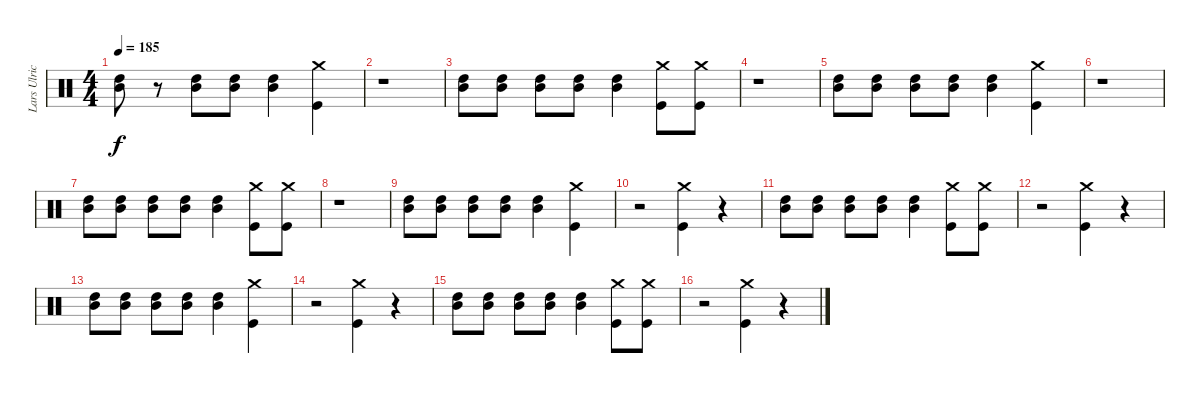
\track ("Lars Ulrich (Drums)" "Lars Ulric") {instrument percussion}
\staff {score}
\articulation defaults
\ts (4 4)
\tempo 185
\clef neutral
\ks c
("High Tom (hit)" "Mid Tom (hit)").8{dy f} r.8 ("High Tom (hit)" "Mid Tom (hit)").8 ("High Tom (hit)" "Mid Tom (hit)").8 ("High Tom (hit)" "Mid Tom (hit)").4 ("Crash medium (hit)" "Kick (hit)").4 |
r.1 |
("High Tom (hit)" "Mid Tom (hit)").8 ("High Tom (hit)" "Mid Tom (hit)").8 ("High Tom (hit)" "Mid Tom (hit)").8 ("High Tom (hit)" "Mid Tom (hit)").8 ("High Tom (hit)" "Mid Tom (hit)").4 ("Crash medium (hit)" "Kick (hit)").8 ("Kick (hit)" "Crash medium (hit)").8 |
r.1 |
("High Tom (hit)" "Mid Tom (hit)").8 ("High Tom (hit)" "Mid Tom (hit)").8 ("High Tom (hit)" "Mid Tom (hit)").8 ("High Tom (hit)" "Mid Tom (hit)").8 ("High Tom (hit)" "Mid Tom (hit)").4 ("Crash medium (hit)" "Kick (hit)").4 |
r.1 |
("High Tom (hit)" "Mid Tom (hit)").8 ("High Tom (hit)" "Mid Tom (hit)").8 ("High Tom (hit)" "Mid Tom (hit)").8 ("High Tom (hit)" "Mid Tom (hit)").8 ("High Tom (hit)" "Mid Tom (hit)").4 ("Crash medium (hit)" "Kick (hit)").8 ("Kick (hit)" "Crash medium (hit)").8 |
r.1 |
("High Tom (hit)" "Mid Tom (hit)").8 ("High Tom (hit)" "Mid Tom (hit)").8 ("High Tom (hit)" "Mid Tom (hit)").8 ("High Tom (hit)" "Mid Tom (hit)").8 ("High Tom (hit)" "Mid Tom (hit)").4 ("Crash medium (hit)" "Kick (hit)").4 |
r.2 ("Kick (hit)" "Crash medium (hit)").4 r.4 |
("High Tom (hit)" "Mid Tom (hit)").8 ("High Tom (hit)" "Mid Tom (hit)").8 ("High Tom (hit)" "Mid Tom (hit)").8 ("High Tom (hit)" "Mid Tom (hit)").8 ("High Tom (hit)" "Mid Tom (hit)").4 ("Crash medium (hit)" "Kick (hit)").8 ("Kick (hit)" "Crash medium (hit)").8 |
r.2 ("Kick (hit)" "Crash medium (hit)").4 r.4 |
("High Tom (hit)" "Mid Tom (hit)").8 ("High Tom (hit)" "Mid Tom (hit)").8 ("High Tom (hit)" "Mid Tom (hit)").8 ("High Tom (hit)" "Mid Tom (hit)").8 ("High Tom (hit)" "Mid Tom (hit)").4 ("Crash medium (hit)" "Kick (hit)").4 |
r.2 ("Kick (hit)" "Crash medium (hit)").4 r.4 |
("High Tom (hit)" "Mid Tom (hit)").8 ("High Tom (hit)" "Mid Tom (hit)").8 ("High Tom (hit)" "Mid Tom (hit)").8 ("High Tom (hit)" "Mid Tom (hit)").8 ("High Tom (hit)" "Mid Tom (hit)").4 ("Crash medium (hit)" "Kick (hit)").8 ("Kick (hit)" "Crash medium (hit)").8 |
r.2 ("Kick (hit)" "Crash medium (hit)").4 r.4
